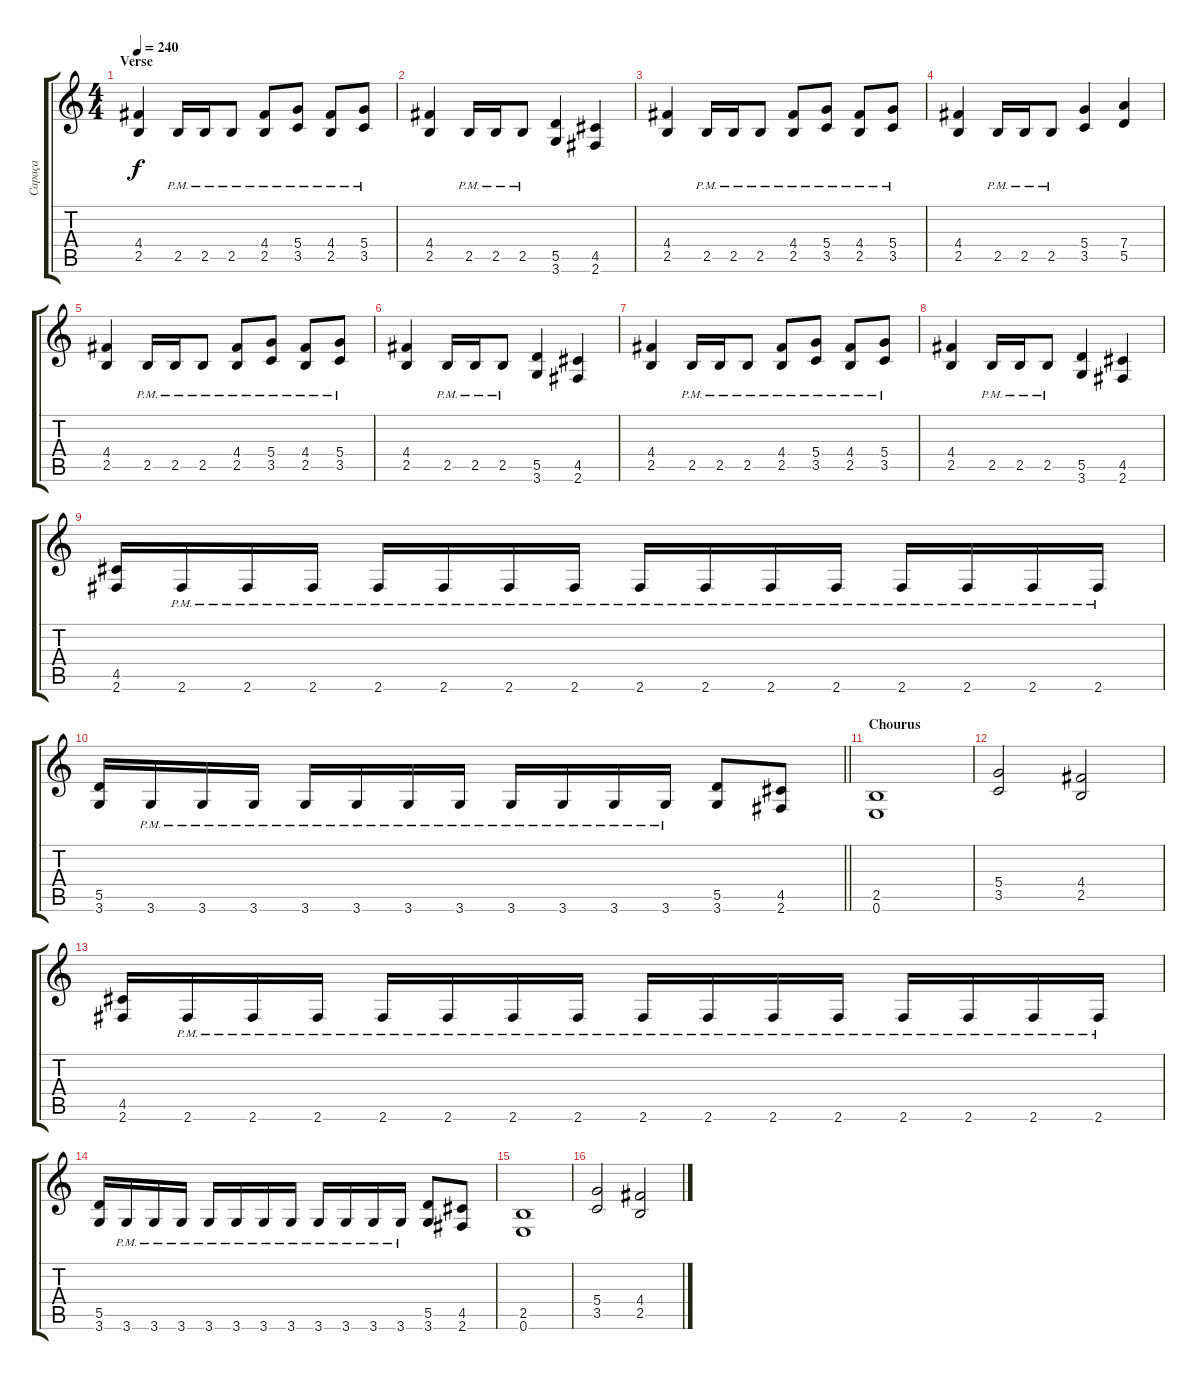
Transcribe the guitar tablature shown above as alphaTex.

\track ("Capaça" "Capaça") {instrument distortionguitar}
\staff {score tabs}
\tuning (E4 B3 G3 D3 A2 E2) {hide}
\ts (4 4)
\section ("" "Verse")
\tempo 240
\clef g2
\ks c
(4.4 2.5).4{dy f} 2.5{pm}.16 2.5{pm}.16 2.5{pm}.8 (4.4{pm} 2.5{pm}).8 (5.4{pm} 3.5{pm}).8 (4.4{pm} 2.5{pm}).8 (5.4{pm} 3.5{pm}).8 |
(4.4 2.5).4 2.5{pm}.16 2.5{pm}.16 2.5{pm}.8 (5.5 3.6).4 (4.5 2.6).4 |
(4.4 2.5).4 2.5{pm}.16 2.5{pm}.16 2.5{pm}.8 (4.4{pm} 2.5{pm}).8 (5.4{pm} 3.5{pm}).8 (4.4{pm} 2.5{pm}).8 (5.4{pm} 3.5{pm}).8 |
(4.4 2.5).4 2.5{pm}.16 2.5{pm}.16 2.5{pm}.8 (5.4 3.5).4 (7.4 5.5).4 |
(4.4 2.5).4 2.5{pm}.16 2.5{pm}.16 2.5{pm}.8 (4.4{pm} 2.5{pm}).8 (5.4{pm} 3.5{pm}).8 (4.4{pm} 2.5{pm}).8 (5.4{pm} 3.5{pm}).8 |
(4.4 2.5).4 2.5{pm}.16 2.5{pm}.16 2.5{pm}.8 (5.5 3.6).4 (4.5 2.6).4 |
(4.4 2.5).4 2.5{pm}.16 2.5{pm}.16 2.5{pm}.8 (4.4{pm} 2.5{pm}).8 (5.4{pm} 3.5{pm}).8 (4.4{pm} 2.5{pm}).8 (5.4{pm} 3.5{pm}).8 |
(4.4 2.5).4 2.5{pm}.16 2.5{pm}.16 2.5{pm}.8 (5.5 3.6).4 (4.5 2.6).4 |
(4.5 2.6).16 2.6{pm}.16 2.6{pm}.16 2.6{pm}.16 2.6{pm}.16 2.6{pm}.16 2.6{pm}.16 2.6{pm}.16 2.6{pm}.16 2.6{pm}.16 2.6{pm}.16 2.6{pm}.16 2.6{pm}.16 2.6{pm}.16 2.6{pm}.16 2.6{pm}.16 |
\barLineRight lightlight
(5.5 3.6).16 3.6{pm}.16 3.6{pm}.16 3.6{pm}.16 3.6{pm}.16 3.6{pm}.16 3.6{pm}.16 3.6{pm}.16 3.6{pm}.16 3.6{pm}.16 3.6{pm}.16 3.6{pm}.16 (5.5 3.6).8 (4.5 2.6).8 |
\section ("" "Chourus")
(2.5 0.6).1 |
(5.4 3.5).2 (4.4 2.5).2 |
(4.5 2.6).16 2.6{pm}.16 2.6{pm}.16 2.6{pm}.16 2.6{pm}.16 2.6{pm}.16 2.6{pm}.16 2.6{pm}.16 2.6{pm}.16 2.6{pm}.16 2.6{pm}.16 2.6{pm}.16 2.6{pm}.16 2.6{pm}.16 2.6{pm}.16 2.6{pm}.16 |
(5.5 3.6).16 3.6{pm}.16 3.6{pm}.16 3.6{pm}.16 3.6{pm}.16 3.6{pm}.16 3.6{pm}.16 3.6{pm}.16 3.6{pm}.16 3.6{pm}.16 3.6{pm}.16 3.6{pm}.16 (5.5 3.6).8 (4.5 2.6).8 |
(2.5 0.6).1 |
(5.4 3.5).2 (4.4 2.5).2
